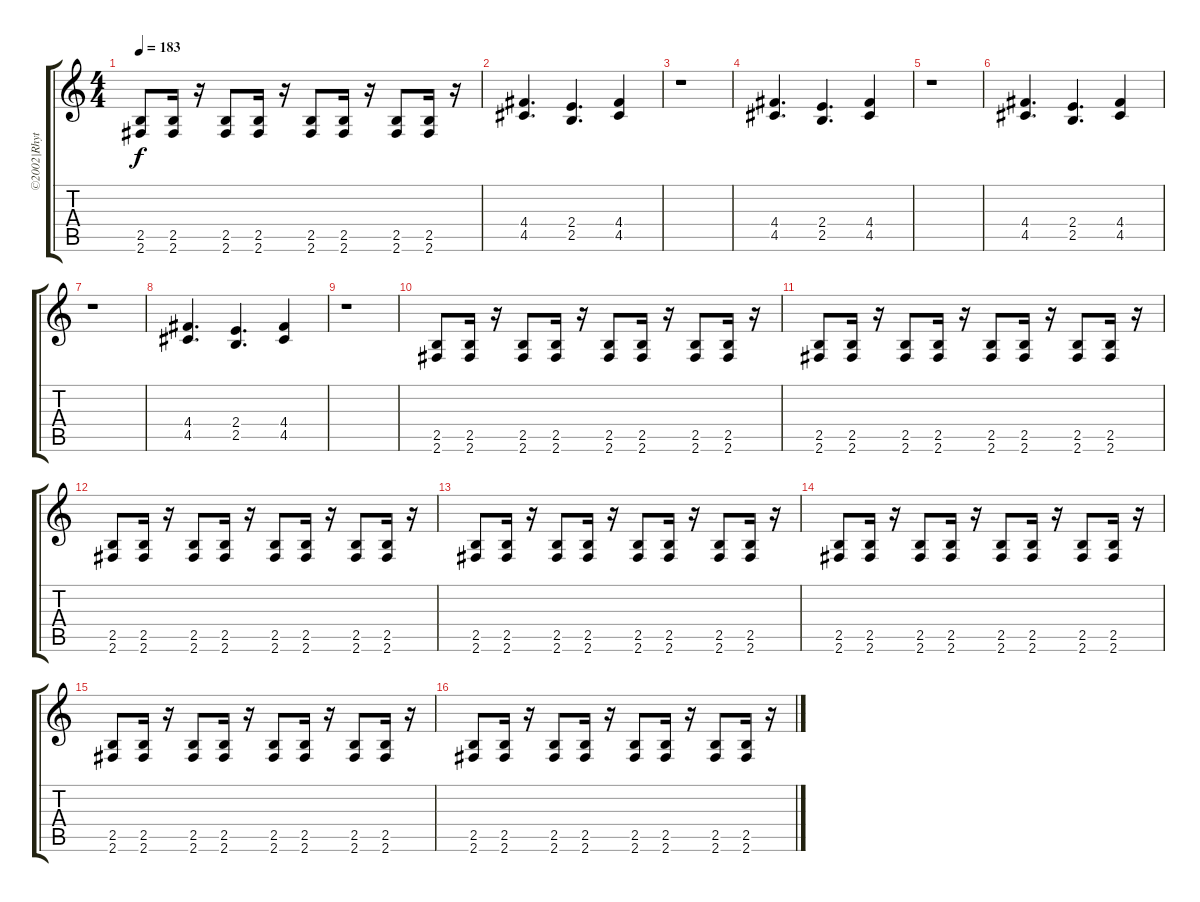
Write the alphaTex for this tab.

\track ("©2002|Rhythm Guitar" "©2002|Rhyt") {instrument overdrivenguitar}
\staff {score tabs}
\tuning (E4 B3 G3 D3 A2 E2) {hide}
\ts (4 4)
\tempo 183
\clef g2
\ks c
(2.5 2.6).8{dy f} (2.5 2.6).16 r.16 (2.5 2.6).8 (2.5 2.6).16 r.16 (2.5 2.6).8 (2.5 2.6).16 r.16 (2.5 2.6).8 (2.5 2.6).16 r.16 |
(4.4 4.5).4{d} (2.4 2.5).4{d} (4.4 4.5).4 |
r.1 |
(4.4 4.5).4{d} (2.4 2.5).4{d} (4.4 4.5).4 |
r.1 |
(4.4 4.5).4{d} (2.4 2.5).4{d} (4.4 4.5).4 |
r.1 |
(4.4 4.5).4{d} (2.4 2.5).4{d} (4.4 4.5).4 |
r.1 |
(2.5 2.6).8 (2.5 2.6).16 r.16 (2.5 2.6).8 (2.5 2.6).16 r.16 (2.5 2.6).8 (2.5 2.6).16 r.16 (2.5 2.6).8 (2.5 2.6).16 r.16 |
(2.5 2.6).8 (2.5 2.6).16 r.16 (2.5 2.6).8 (2.5 2.6).16 r.16 (2.5 2.6).8 (2.5 2.6).16 r.16 (2.5 2.6).8 (2.5 2.6).16 r.16 |
(2.5 2.6).8 (2.5 2.6).16 r.16 (2.5 2.6).8 (2.5 2.6).16 r.16 (2.5 2.6).8 (2.5 2.6).16 r.16 (2.5 2.6).8 (2.5 2.6).16 r.16 |
(2.5 2.6).8 (2.5 2.6).16 r.16 (2.5 2.6).8 (2.5 2.6).16 r.16 (2.5 2.6).8 (2.5 2.6).16 r.16 (2.5 2.6).8 (2.5 2.6).16 r.16 |
(2.5 2.6).8 (2.5 2.6).16 r.16 (2.5 2.6).8 (2.5 2.6).16 r.16 (2.5 2.6).8 (2.5 2.6).16 r.16 (2.5 2.6).8 (2.5 2.6).16 r.16 |
(2.5 2.6).8 (2.5 2.6).16 r.16 (2.5 2.6).8 (2.5 2.6).16 r.16 (2.5 2.6).8 (2.5 2.6).16 r.16 (2.5 2.6).8 (2.5 2.6).16 r.16 |
(2.5 2.6).8 (2.5 2.6).16 r.16 (2.5 2.6).8 (2.5 2.6).16 r.16 (2.5 2.6).8 (2.5 2.6).16 r.16 (2.5 2.6).8 (2.5 2.6).16 r.16
